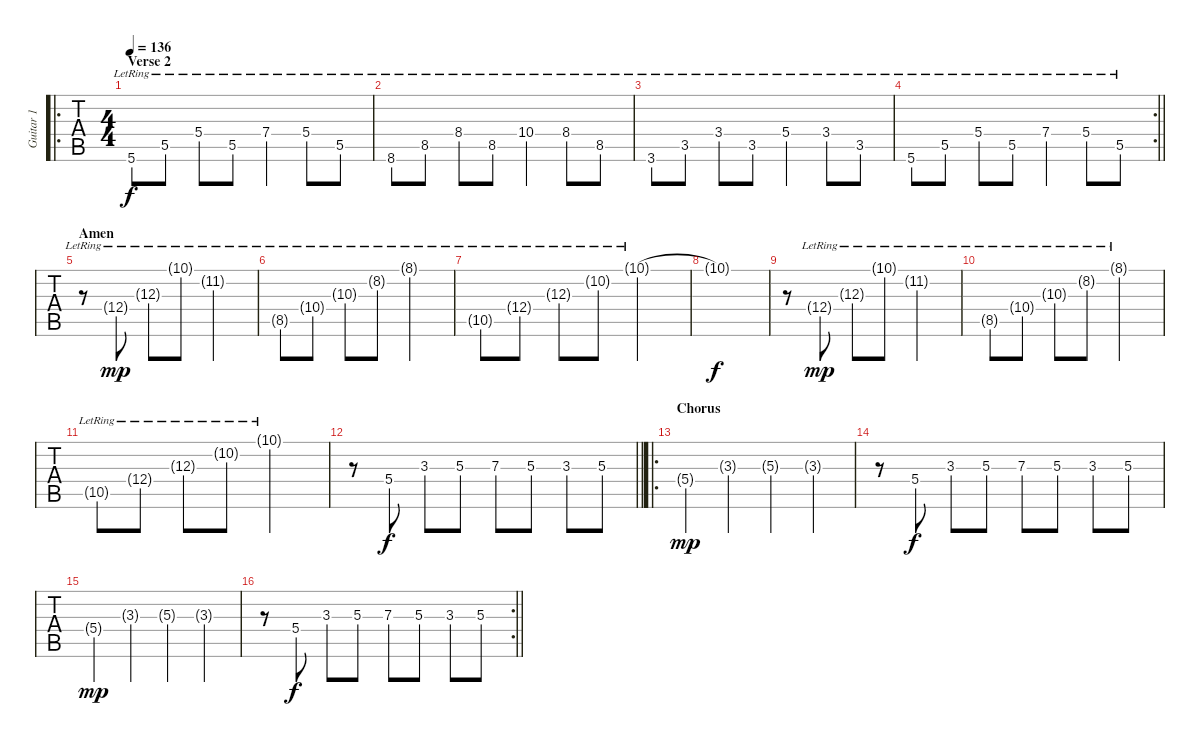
\track ("Guitar 1" "Guitar 1") {instrument acousticguitarsteel}
\staff {tabs}
\tuning (E4 B3 G3 D3 A2 D2) {hide}
\ro
\ts (4 4)
\section ("" "Verse 2")
\tempo 136
\clef g2
\ks c
5.6{lr}.8{dy f} 5.5{lr}.8 5.4{lr}.8 5.5{lr}.8 7.4{lr}.4 5.4{lr}.8 5.5{lr}.8 |
8.6{lr}.8 8.5{lr}.8 8.4{lr}.8 8.5{lr}.8 10.4{lr}.4 8.4{lr}.8 8.5{lr}.8 |
3.6{lr}.8 3.5{lr}.8 3.4{lr}.8 3.5{lr}.8 5.4{lr}.4 3.4{lr}.8 3.5{lr}.8 |
\rc 2
\barLineRight lightlight
5.6{lr}.8 5.5{lr}.8 5.4{lr}.8 5.5{lr}.8 7.4{lr}.4 5.4{lr}.8{beam Down} 5.5{lr}.8{beam Down} |
\section ("" "Amen")
r.8 12.4{g lr}.8{dy mp} 12.3{g lr}.8 10.1{g lr}.8 11.2{g lr}.2 |
8.5{g lr}.8 10.4{g lr}.8 10.3{g lr}.8 8.2{g lr}.8 8.1{g lr}.2 |
10.5{g lr}.8 12.4{g lr}.8 12.3{g lr}.8 10.2{g lr}.8 10.1{g lr}.2 |
10.1{t}.1{dy f} |
r.8 12.4{g lr}.8{dy mp} 12.3{g lr}.8 10.1{g lr}.8 11.2{g lr}.2 |
8.5{g lr}.8 10.4{g lr}.8 10.3{g lr}.8 8.2{g lr}.8 8.1{g lr}.2 |
10.5{g lr}.8 12.4{g lr}.8 12.3{g lr}.8 10.2{g lr}.8 10.1{g lr}.2 |
\barLineRight lightlight
r.8 5.4.8{dy f volume 5 instrument distortionguitar} 3.3.8 5.3.8 7.3.8 5.3.8 3.3.8 5.3.8 |
\ro
\section ("" "Chorus")
5.4{g}.4{dy mp} 3.3{g}.4 5.3{g}.4 3.3{g}.4 |
r.8 5.4.8{dy f} 3.3.8 5.3.8 7.3.8 5.3.8 3.3.8 5.3.8 |
5.4{g}.4{dy mp} 3.3{g}.4 5.3{g}.4 3.3{g}.4 |
\rc 2
\barLineRight lightlight
r.8 5.4.8{dy f} 3.3.8 5.3.8 7.3.8 5.3.8 3.3.8 5.3.8
